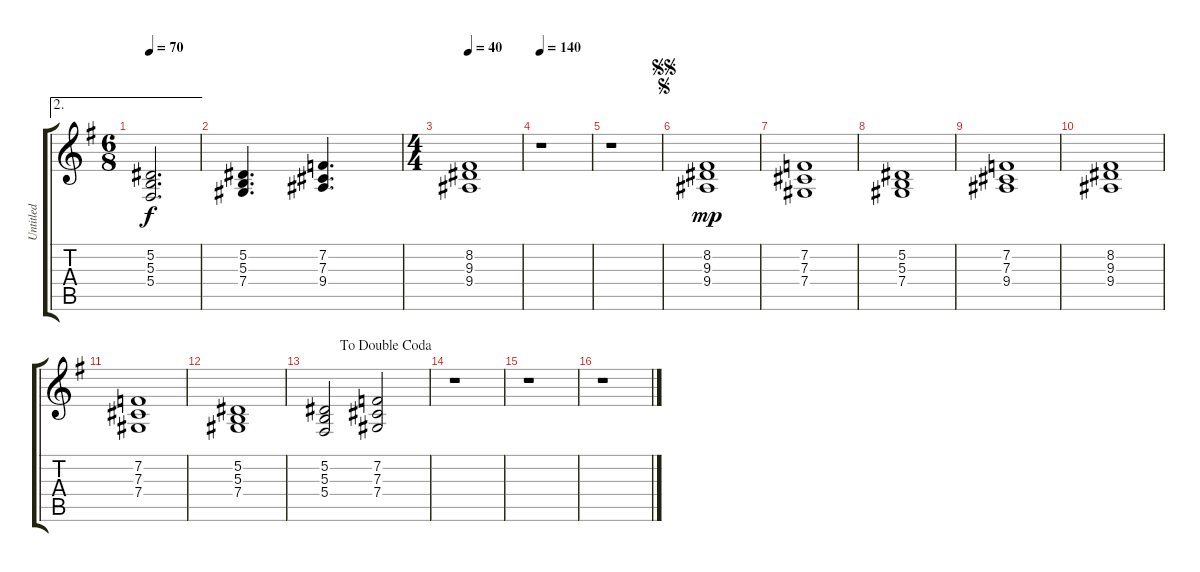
\track ("Untitled" "Untitled") {instrument stringensemble1}
\staff {score tabs}
\tuning (Eb4 Bb3 Gb3 Db3 Ab2 Eb2) {hide}
\ae 2
\ts (6 8)
\tempo 70
\clef g2
\ks g
(5.2 5.3 5.4).2{d dy f} |
(5.2 5.3 7.4).4{d beam merge} (7.2 7.3 9.4).4{d} |
\ts (4 4)
\tempo 40
(8.2 9.3 9.4).1 |
\tempo 140
r.1 |
r.1 |
\jump segno
\jump segnosegno
(8.2 9.3 9.4).1{dy mp} |
(7.2 7.3 7.4).1 |
(5.2 5.3 7.4).1 |
(7.2 7.3 9.4).1 |
(8.2 9.3 9.4).1 |
(7.2 7.3 7.4).1 |
(5.2 5.3 7.4).1 |
\jump dadoublecoda
(5.2 5.3 5.4).2{beam merge} (7.2 7.3 7.4).2 |
r.1 |
r.1 |
r.1
